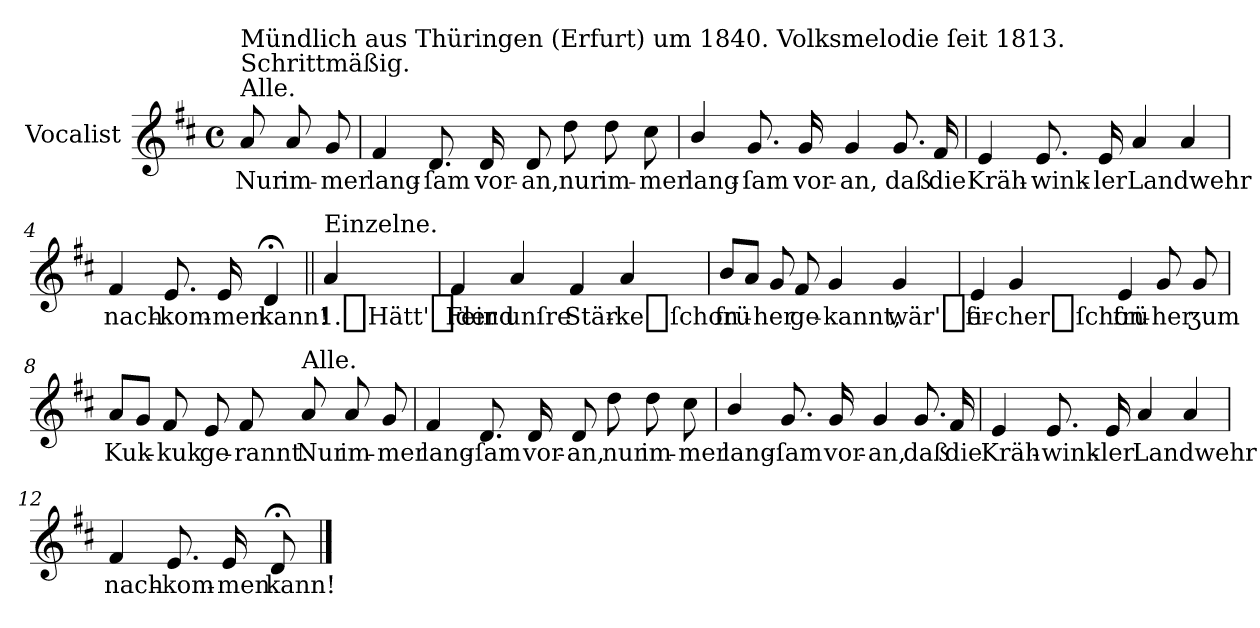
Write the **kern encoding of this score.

**kern	**text
*part1	*part1
*staff1	*staff1
*I"Vocalist	*
*k[f#c#]	*
*D:	*
*M4/4	*
*met(c)	*
=	=
!LO:TX:a:t=Alle.	!
!LO:TX:a:t=Schrittmäßig.	!
!LO:TX:a:t=Mündlich aus Thüringen (Erfurt) um 1840. Volksmelodie ſeit 1813.	!
8a	Nur
8a	im-
8g	-mer
=1	=1
4f#	lang-
8.d	-ſam
16d	vor-
8d	-an,
8dd	nur
8dd	im-
8cc#	-mer
=2	=2
4b/	lang-
8.g	-ſam
16g	vor-
4g	-an,
8.g	daß
16f#	die
=3	=3
4e	Kräh-
8.e	-wink-
16e	-ler
4a	Landwehr
4a	.
=4	=4
4f#	nach-
8.e	-kom-
16e	-men
4d;<	kann!
=||	=||
!LO:TX:a:t=Einzelne.	!
4a	1._Hätt'_der
=5	=5
4f#	Feind
4a	unſre
4f#	Stär-
4a	-ke_ſchon
=6	=6
8bL	frü-
8aJ	.
8g	-her
8f#	ge-
4g	-kannt,
4g	wär'_er
=7	=7
4e	ſi-
4g	-cher_ſchon
4e	frü-
8g	-her
8g	ʒum
=8	=8
8aL	Kuk-
8gJ	.
8f#	-kuk
8e	ge-
8f#	-rannt.
!LO:TX:a:t=Alle.	!
8a	Nur
8a	im-
8g	-mer
=9	=9
4f#	lang-
8.d	-ſam
16d	vor-
8d	-an,
8dd	nur
8dd	im-
8cc#	-mer
=10	=10
4b/	lang-
8.g	-ſam
16g	vor-
4g	-an,
8.g	daß
16f#	die
=11	=11
4e	Kräh-
8.e	-wink-
16e	-ler
4a	Landwehr
4a	.
=12	=12
4f#	nach-
8.e	-kom-
16e	-men
8d;<	kann!
==	==
*-	*-
